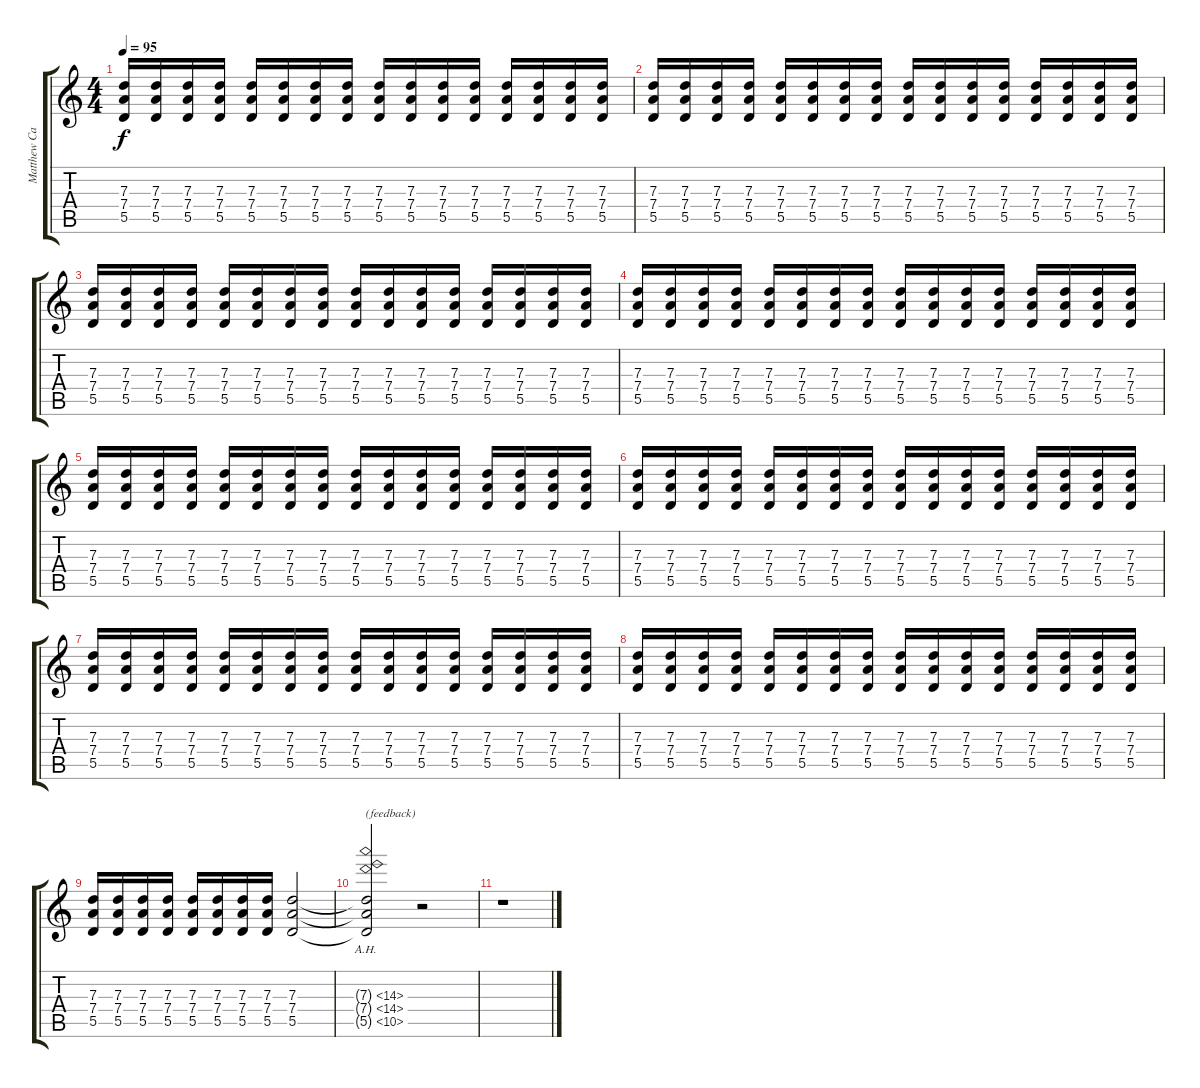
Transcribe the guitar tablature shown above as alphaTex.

\track ("Matthew Caws (1)" "Matthew Ca") {instrument overdrivenguitar}
\staff {score tabs}
\tuning (E4 B3 G3 D3 A2 E2) {hide}
\ts (4 4)
\tempo 95
\clef g2
\ks c
(7.3 7.4 5.5).16{dy f} (7.3 7.4 5.5).16 (7.3 7.4 5.5).16 (7.3 7.4 5.5).16 (7.3 7.4 5.5).16 (7.3 7.4 5.5).16 (7.3 7.4 5.5).16 (7.3 7.4 5.5).16 (7.3 7.4 5.5).16 (7.3 7.4 5.5).16 (7.3 7.4 5.5).16 (7.3 7.4 5.5).16 (7.3 7.4 5.5).16 (7.3 7.4 5.5).16 (7.3 7.4 5.5).16 (7.3 7.4 5.5).16 |
(7.3 7.4 5.5).16 (7.3 7.4 5.5).16 (7.3 7.4 5.5).16 (7.3 7.4 5.5).16 (7.3 7.4 5.5).16 (7.3 7.4 5.5).16 (7.3 7.4 5.5).16 (7.3 7.4 5.5).16 (7.3 7.4 5.5).16 (7.3 7.4 5.5).16 (7.3 7.4 5.5).16 (7.3 7.4 5.5).16 (7.3 7.4 5.5).16 (7.3 7.4 5.5).16 (7.3 7.4 5.5).16 (7.3 7.4 5.5).16 |
(7.3 7.4 5.5).16 (7.3 7.4 5.5).16 (7.3 7.4 5.5).16 (7.3 7.4 5.5).16 (7.3 7.4 5.5).16 (7.3 7.4 5.5).16 (7.3 7.4 5.5).16 (7.3 7.4 5.5).16 (7.3 7.4 5.5).16 (7.3 7.4 5.5).16 (7.3 7.4 5.5).16 (7.3 7.4 5.5).16 (7.3 7.4 5.5).16 (7.3 7.4 5.5).16 (7.3 7.4 5.5).16 (7.3 7.4 5.5).16 |
(7.3 7.4 5.5).16 (7.3 7.4 5.5).16 (7.3 7.4 5.5).16 (7.3 7.4 5.5).16 (7.3 7.4 5.5).16 (7.3 7.4 5.5).16 (7.3 7.4 5.5).16 (7.3 7.4 5.5).16 (7.3 7.4 5.5).16 (7.3 7.4 5.5).16 (7.3 7.4 5.5).16 (7.3 7.4 5.5).16 (7.3 7.4 5.5).16 (7.3 7.4 5.5).16 (7.3 7.4 5.5).16 (7.3 7.4 5.5).16 |
(7.3 7.4 5.5).16 (7.3 7.4 5.5).16 (7.3 7.4 5.5).16 (7.3 7.4 5.5).16 (7.3 7.4 5.5).16 (7.3 7.4 5.5).16 (7.3 7.4 5.5).16 (7.3 7.4 5.5).16 (7.3 7.4 5.5).16 (7.3 7.4 5.5).16 (7.3 7.4 5.5).16 (7.3 7.4 5.5).16 (7.3 7.4 5.5).16 (7.3 7.4 5.5).16 (7.3 7.4 5.5).16 (7.3 7.4 5.5).16 |
(7.3 7.4 5.5).16 (7.3 7.4 5.5).16 (7.3 7.4 5.5).16 (7.3 7.4 5.5).16 (7.3 7.4 5.5).16 (7.3 7.4 5.5).16 (7.3 7.4 5.5).16 (7.3 7.4 5.5).16 (7.3 7.4 5.5).16 (7.3 7.4 5.5).16 (7.3 7.4 5.5).16 (7.3 7.4 5.5).16 (7.3 7.4 5.5).16 (7.3 7.4 5.5).16 (7.3 7.4 5.5).16 (7.3 7.4 5.5).16 |
(7.3 7.4 5.5).16 (7.3 7.4 5.5).16 (7.3 7.4 5.5).16 (7.3 7.4 5.5).16 (7.3 7.4 5.5).16 (7.3 7.4 5.5).16 (7.3 7.4 5.5).16 (7.3 7.4 5.5).16 (7.3 7.4 5.5).16 (7.3 7.4 5.5).16 (7.3 7.4 5.5).16 (7.3 7.4 5.5).16 (7.3 7.4 5.5).16 (7.3 7.4 5.5).16 (7.3 7.4 5.5).16 (7.3 7.4 5.5).16 |
(7.3 7.4 5.5).16 (7.3 7.4 5.5).16 (7.3 7.4 5.5).16 (7.3 7.4 5.5).16 (7.3 7.4 5.5).16 (7.3 7.4 5.5).16 (7.3 7.4 5.5).16 (7.3 7.4 5.5).16 (7.3 7.4 5.5).16 (7.3 7.4 5.5).16 (7.3 7.4 5.5).16 (7.3 7.4 5.5).16 (7.3 7.4 5.5).16 (7.3 7.4 5.5).16 (7.3 7.4 5.5).16 (7.3 7.4 5.5).16 |
(7.3 7.4 5.5).16 (7.3 7.4 5.5).16 (7.3 7.4 5.5).16 (7.3 7.4 5.5).16 (7.3 7.4 5.5).16 (7.3 7.4 5.5).16 (7.3 7.4 5.5).16 (7.3 7.4 5.5).16 (7.3 7.4 5.5).2 |
(7.3{ah 7 t} 7.4{ah 7 t} 5.5{ah 5 t}).2{txt "(feedback)"} r.2 |
r.1
